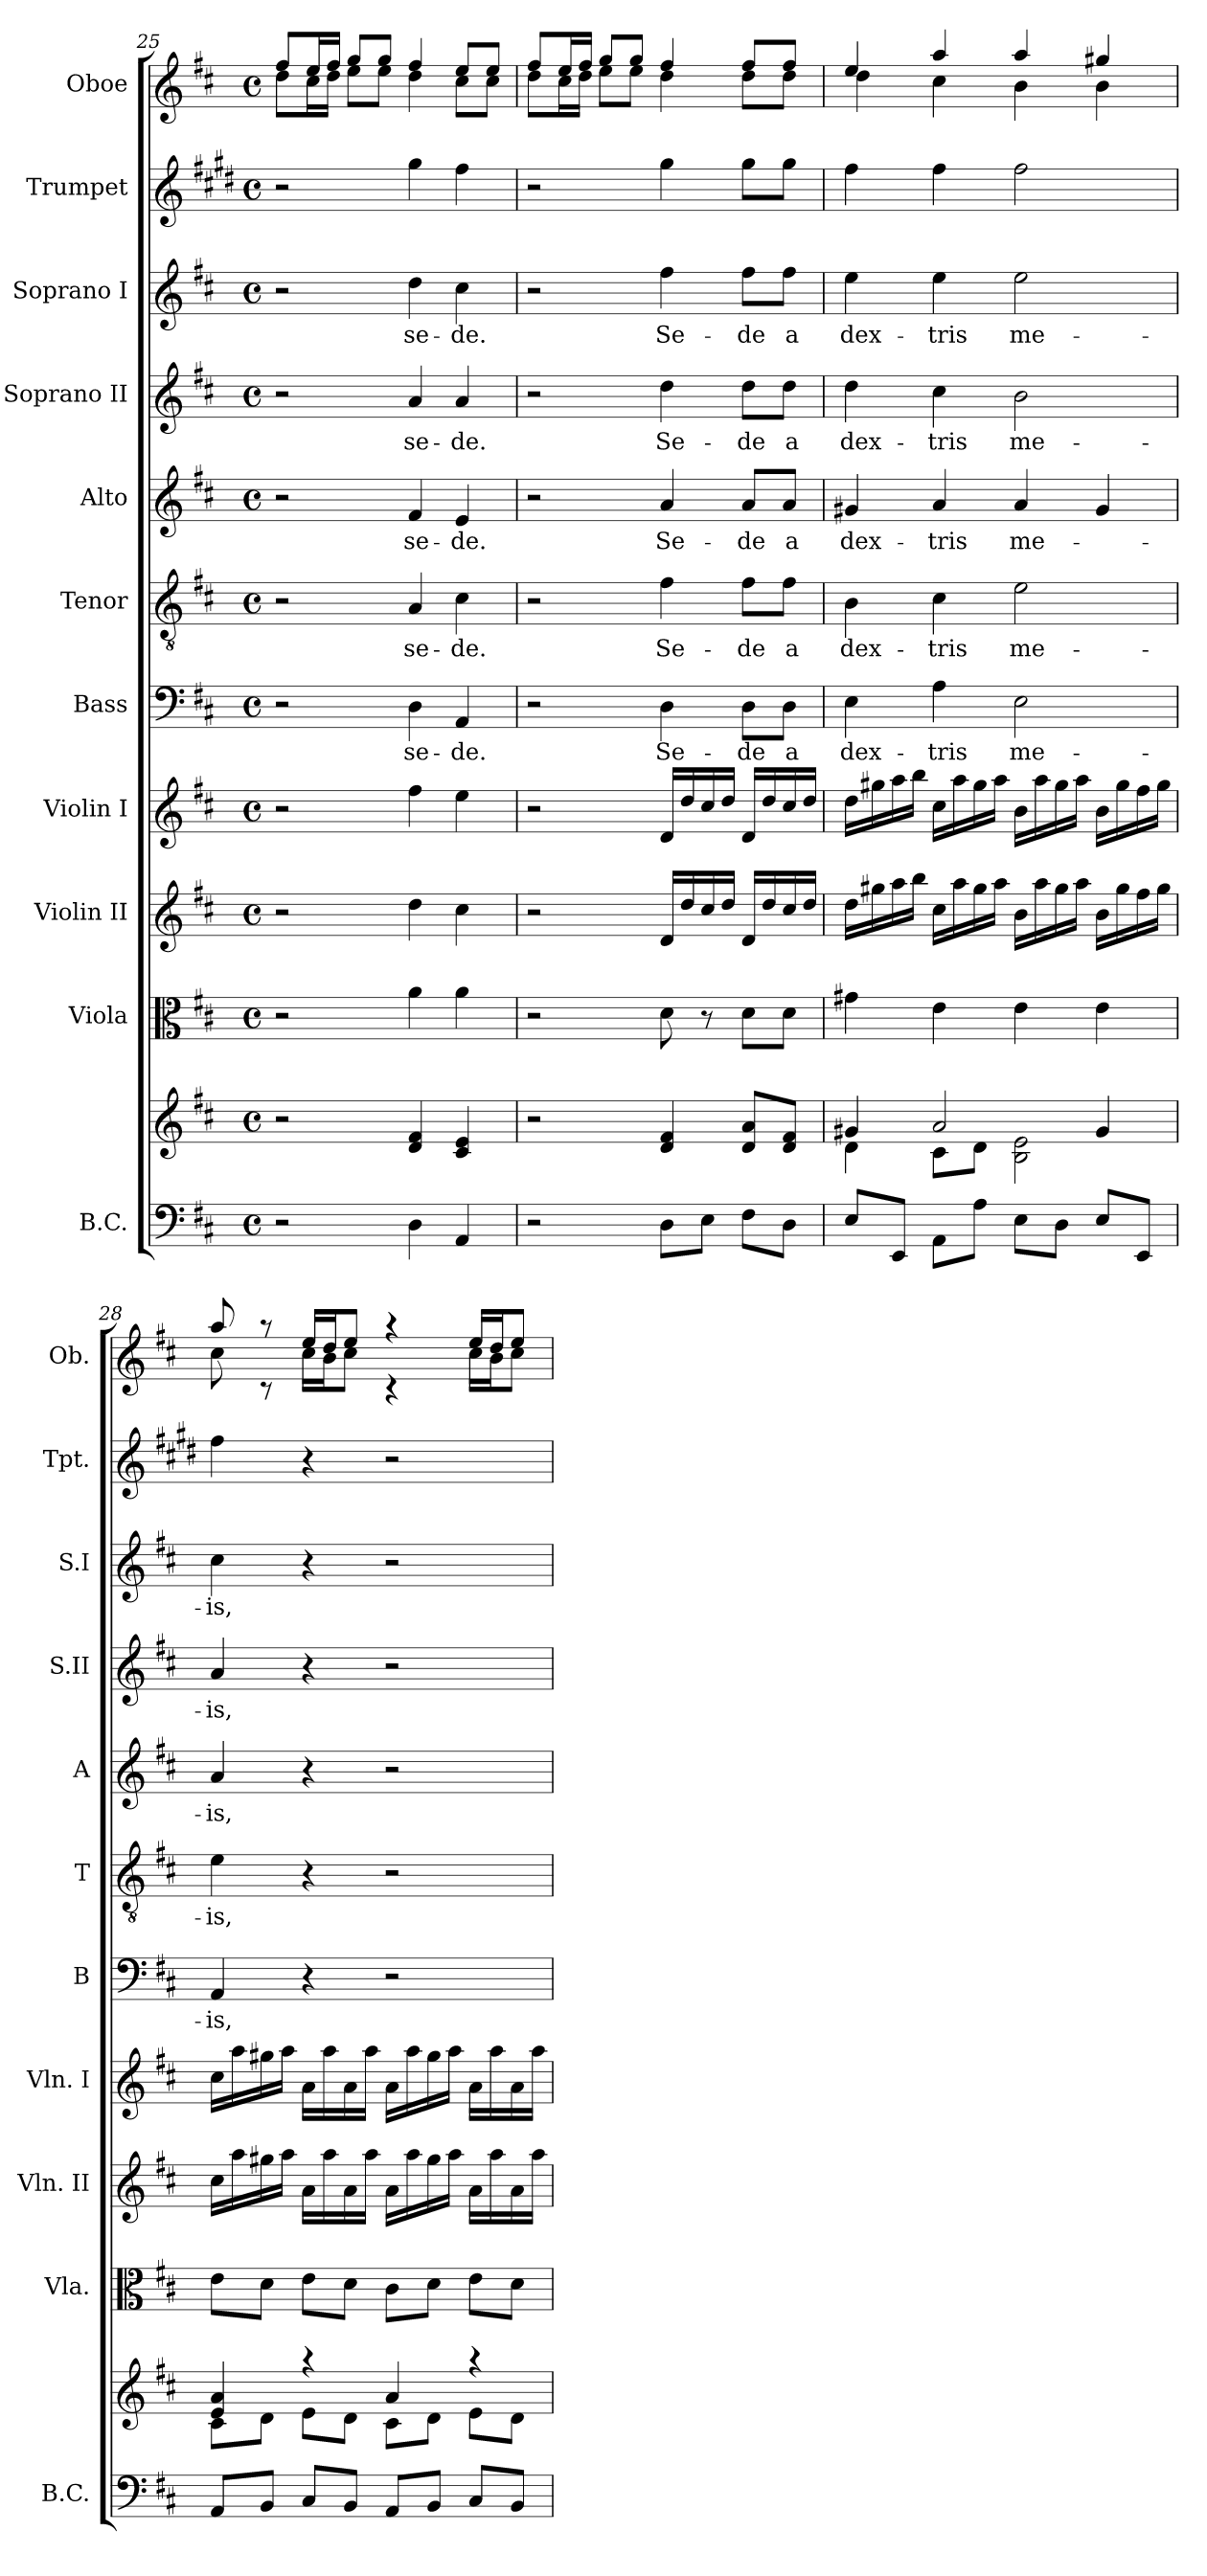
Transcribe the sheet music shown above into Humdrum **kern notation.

**kern	**kern	**kern	**kern	**kern	**kern	**text	**kern	**text	**kern	**text	**kern	**text	**kern	**text	**kern	**kern
*part11	*part11	*part10	*part9	*part8	*part7	*part7	*part6	*part6	*part5	*part5	*part4	*part4	*part3	*part3	*part2	*part1
*staff12	*staff11	*staff10	*staff9	*staff8	*staff7	*staff7	*staff6	*staff6	*staff5	*staff5	*staff4	*staff4	*staff3	*staff3	*staff2	*staff1
*I"B.C.	*	*I"Viola	*I"Violin II	*I"Violin I	*I"Bass	*	*I"Tenor	*	*I"Alto	*	*I"Soprano II	*	*I"Soprano I	*	*I"Trumpet	*I"Oboe
*I'B.C.	*	*I'Vla.	*I'Vln. II	*I'Vln. I	*I'B	*	*I'T	*	*I'A	*	*I'S.II	*	*I'S.I	*	*I'Tpt.	*I'Ob.
*clefF4	*clefG2	*clefC3	*clefG2	*clefG2	*clefF4	*	*clefGv2	*	*clefG2	*	*clefG2	*	*clefG2	*	*clefG2	*clefG2
*	*	*	*	*	*	*	*	*	*	*	*	*	*	*	*ITrd1c2	*
*k[f#c#]	*k[f#c#]	*k[f#c#]	*k[f#c#]	*k[f#c#]	*k[f#c#]	*	*k[f#c#]	*	*k[f#c#]	*	*k[f#c#]	*	*k[f#c#]	*	*k[f#c#]	*k[f#c#]
*D:	*D:	*D:	*D:	*D:	*D:	*	*D:	*	*D:	*	*D:	*	*D:	*	*D:	*D:
*M4/4	*M4/4	*M4/4	*M4/4	*M4/4	*M4/4	*	*M4/4	*	*M4/4	*	*M4/4	*	*M4/4	*	*M4/4	*M4/4
*met(c)	*met(c)	*met(c)	*met(c)	*met(c)	*met(c)	*	*met(c)	*	*met(c)	*	*met(c)	*	*met(c)	*	*met(c)	*met(c)
=25	=25	=25	=25	=25	=25	=25	=25	=25	=25	=25	=25	=25	=25	=25	=25	=25
*	*	*	*	*	*	*	*	*	*	*	*	*	*	*	*	*^
2r	2r	2r	2r	2r	2r	.	2r	.	2r	.	2r	.	2r	.	2r	8ff#/L	8dd\L
.	.	.	.	.	.	.	.	.	.	.	.	.	.	.	.	16ee/L	16cc#\L
.	.	.	.	.	.	.	.	.	.	.	.	.	.	.	.	16ff#/JJ	16dd\JJ
.	.	.	.	.	.	.	.	.	.	.	.	.	.	.	.	8gg/L	8ee\L
.	.	.	.	.	.	.	.	.	.	.	.	.	.	.	.	8gg/J	8ee\J
!	!	!	!	!	!	!LO:LY:b	!	!LO:LY:b	!	!LO:LY:b	!	!LO:LY:b	!	!LO:LY:b	!	!	!
4D\	4d/ 4f#/	4a\	4dd\	4ff#\	4D\	se-	4A/	se-	4f#/	se-	4a/	se-	4dd\	se-	4ff#\	4ff#/	4dd\
!	!	!	!	!	!	!LO:LY:b	!	!LO:LY:b	!	!LO:LY:b	!	!LO:LY:b	!	!LO:LY:b	!	!	!
4AA/	4c#/ 4e/	4a\	4cc#\	4ee\	4AA/	-de.	4c#\	-de.	4e/	-de.	4a/	-de.	4cc#\	-de.	4ee\	8ee/L	8cc#\L
.	.	.	.	.	.	.	.	.	.	.	.	.	.	.	.	8ee/J	8cc#\J
!!LO:PB:g=z	!!
=26	=26	=26	=26	=26	=26	=26	=26	=26	=26	=26	=26	=26	=26	=26	=26	=26	=26
2r	2r	2r	2r	2r	2r	.	2r	.	2r	.	2r	.	2r	.	2r	8ff#/L	8dd\L
.	.	.	.	.	.	.	.	.	.	.	.	.	.	.	.	16ee/L	16cc#\L
.	.	.	.	.	.	.	.	.	.	.	.	.	.	.	.	16ff#/JJ	16dd\JJ
.	.	.	.	.	.	.	.	.	.	.	.	.	.	.	.	8gg/L	8ee\L
.	.	.	.	.	.	.	.	.	.	.	.	.	.	.	.	8gg/J	8ee\J
!	!	!	!	!	!	!LO:LY:b	!	!LO:LY:b	!	!LO:LY:b	!	!LO:LY:b	!	!LO:LY:b	!	!	!
8D\L	4d/ 4f#/	8d\	16d/LL	16d/LL	4D\	Se-	4f#\	Se-	4a/	Se-	4dd\	Se-	4ff#\	Se-	4ff#\	4ff#/	4dd\
.	.	.	16dd/	16dd/	.	.	.	.	.	.	.	.	.	.	.	.	.
8E\J	.	8r	16cc#/	16cc#/	.	.	.	.	.	.	.	.	.	.	.	.	.
.	.	.	16dd/JJ	16dd/JJ	.	.	.	.	.	.	.	.	.	.	.	.	.
!	!	!	!	!	!	!LO:LY:b	!	!LO:LY:b	!	!LO:LY:b	!	!LO:LY:b	!	!LO:LY:b	!	!	!
8F#\L	8d/ 8a/L	8d\L	16d/LL	16d/LL	8D\L	-de	8f#\L	-de	8a/L	-de	8dd\L	-de	8ff#\L	-de	8ff#\L	8ff#/L	8dd\L
.	.	.	16dd/	16dd/	.	.	.	.	.	.	.	.	.	.	.	.	.
!	!	!	!	!	!	!LO:LY:b	!	!LO:LY:b	!	!LO:LY:b	!	!LO:LY:b	!	!LO:LY:b	!	!	!
8D\J	8d/ 8f#/J	8d\J	16cc#/	16cc#/	8D\J	a	8f#\J	a	8a/J	a	8dd\J	a	8ff#\J	a	8ff#\J	8ff#/J	8dd\J
.	.	.	16dd/JJ	16dd/JJ	.	.	.	.	.	.	.	.	.	.	.	.	.
=27	=27	=27	=27	=27	=27	=27	=27	=27	=27	=27	=27	=27	=27	=27	=27	=27	=27
*	*^	*	*	*	*	*	*	*	*	*	*	*	*	*	*	*	*
!	!	!	!	!	!	!	!LO:LY:b	!	!LO:LY:b	!	!LO:LY:b	!	!LO:LY:b	!	!LO:LY:b	!	!	!
8E/L	4g#X/	4d\	4g#X\	16dd\LL	16dd\LL	4E\	dex-	4B\	dex-	4g#X/	dex-	4dd\	dex-	4ee\	dex-	4ee\	4ee/	4dd\
.	.	.	.	16gg#X\	16gg#X\	.	.	.	.	.	.	.	.	.	.	.	.	.
8EE/J	.	.	.	16aa\	16aa\	.	.	.	.	.	.	.	.	.	.	.	.	.
.	.	.	.	16bb\JJ	16bb\JJ	.	.	.	.	.	.	.	.	.	.	.	.	.
!	!	!	!	!	!	!	!LO:LY:b	!	!LO:LY:b	!	!LO:LY:b	!	!LO:LY:b	!	!LO:LY:b	!	!	!
8AA\L	2a/	8c#\L	4e\	16cc#\LL	16cc#\LL	4A\	-tris	4c#\	-tris	4a/	-tris	4cc#\	-tris	4ee\	-tris	4ee\	4aa/	4cc#\
.	.	.	.	16aa\	16aa\	.	.	.	.	.	.	.	.	.	.	.	.	.
8A\J	.	8d\J	.	16gg#\	16gg#\	.	.	.	.	.	.	.	.	.	.	.	.	.
.	.	.	.	16aa\JJ	16aa\JJ	.	.	.	.	.	.	.	.	.	.	.	.	.
!	!	!	!	!	!	!	!LO:LY:b	!	!LO:LY:b	!	!LO:LY:b	!	!LO:LY:b	!	!LO:LY:b	!	!	!
8E\L	.	2B\ 2e\	4e\	16b\LL	16b\LL	2E\	me-	2e\	me-	4a/	me-	2b\	me-	2ee\	me-	2ee\	4aa/	4b\
.	.	.	.	16aa\	16aa\	.	.	.	.	.	.	.	.	.	.	.	.	.
8D\J	.	.	.	16gg#\	16gg#\	.	.	.	.	.	.	.	.	.	.	.	.	.
.	.	.	.	16aa\JJ	16aa\JJ	.	.	.	.	.	.	.	.	.	.	.	.	.
8E/L	4g#/	.	4e\	16b\LL	16b\LL	.	.	.	.	4g#/	.	.	.	.	.	.	4gg#X/	4b\
.	.	.	.	16gg#\	16gg#\	.	.	.	.	.	.	.	.	.	.	.	.	.
8EE/J	.	.	.	16ff#\	16ff#\	.	.	.	.	.	.	.	.	.	.	.	.	.
.	.	.	.	16gg#\JJ	16gg#\JJ	.	.	.	.	.	.	.	.	.	.	.	.	.
=28	=28	=28	=28	=28	=28	=28	=28	=28	=28	=28	=28	=28	=28	=28	=28	=28	=28	=28
!	!	!	!	!	!	!	!LO:LY:b	!	!LO:LY:b	!	!LO:LY:b	!	!LO:LY:b	!	!LO:LY:b	!	!	!
8AA/L	4e/ 4a/	8c#\L	8e\L	16cc#\LL	16cc#\LL	4AA/	-is,	4e\	-is,	4a/	-is,	4a/	-is,	4cc#\	-is,	4ee\	8aa/	8cc#\
.	.	.	.	16aa\	16aa\	.	.	.	.	.	.	.	.	.	.	.	.	.
8BB/J	.	8d\J	8d\J	16gg#X\	16gg#X\	.	.	.	.	.	.	.	.	.	.	.	8raa	8rc
.	.	.	.	16aa\JJ	16aa\JJ	.	.	.	.	.	.	.	.	.	.	.	.	.
8C#/L	4raa	8e\L	8e\L	16a\LL	16a\LL	4r	.	4r	.	4r	.	4r	.	4r	.	4r	16ee/LL	16cc#\LL
.	.	.	.	16aa\	16aa\	.	.	.	.	.	.	.	.	.	.	.	16dd/J	16b\J
8BB/J	.	8d\J	8d\J	16a\	16a\	.	.	.	.	.	.	.	.	.	.	.	8ee/J	8cc#\J
.	.	.	.	16aa\JJ	16aa\JJ	.	.	.	.	.	.	.	.	.	.	.	.	.
8AA/L	4a/	8c#\L	8c#\L	16a\LL	16a\LL	2r	.	2r	.	2r	.	2r	.	2r	.	2r	4raa	4rc
.	.	.	.	16aa\	16aa\	.	.	.	.	.	.	.	.	.	.	.	.	.
8BB/J	.	8d\J	8d\J	16gg#\	16gg#\	.	.	.	.	.	.	.	.	.	.	.	.	.
.	.	.	.	16aa\JJ	16aa\JJ	.	.	.	.	.	.	.	.	.	.	.	.	.
8C#/L	4raa	8e\L	8e\L	16a\LL	16a\LL	.	.	.	.	.	.	.	.	.	.	.	16ee/LL	16cc#\LL
.	.	.	.	16aa\	16aa\	.	.	.	.	.	.	.	.	.	.	.	16dd/J	16b\J
8BB/J	.	8d\J	8d\J	16a\	16a\	.	.	.	.	.	.	.	.	.	.	.	8ee/J	8cc#\J
.	.	.	.	16aa\JJ	16aa\JJ	.	.	.	.	.	.	.	.	.	.	.	.	.
*	*v	*v	*	*	*	*	*	*	*	*	*	*	*	*	*	*	*v	*v
=	=	=	=	=	=	=	=	=	=	=	=	=	=	=	=	=
*-	*-	*-	*-	*-	*-	*-	*-	*-	*-	*-	*-	*-	*-	*-	*-	*-
